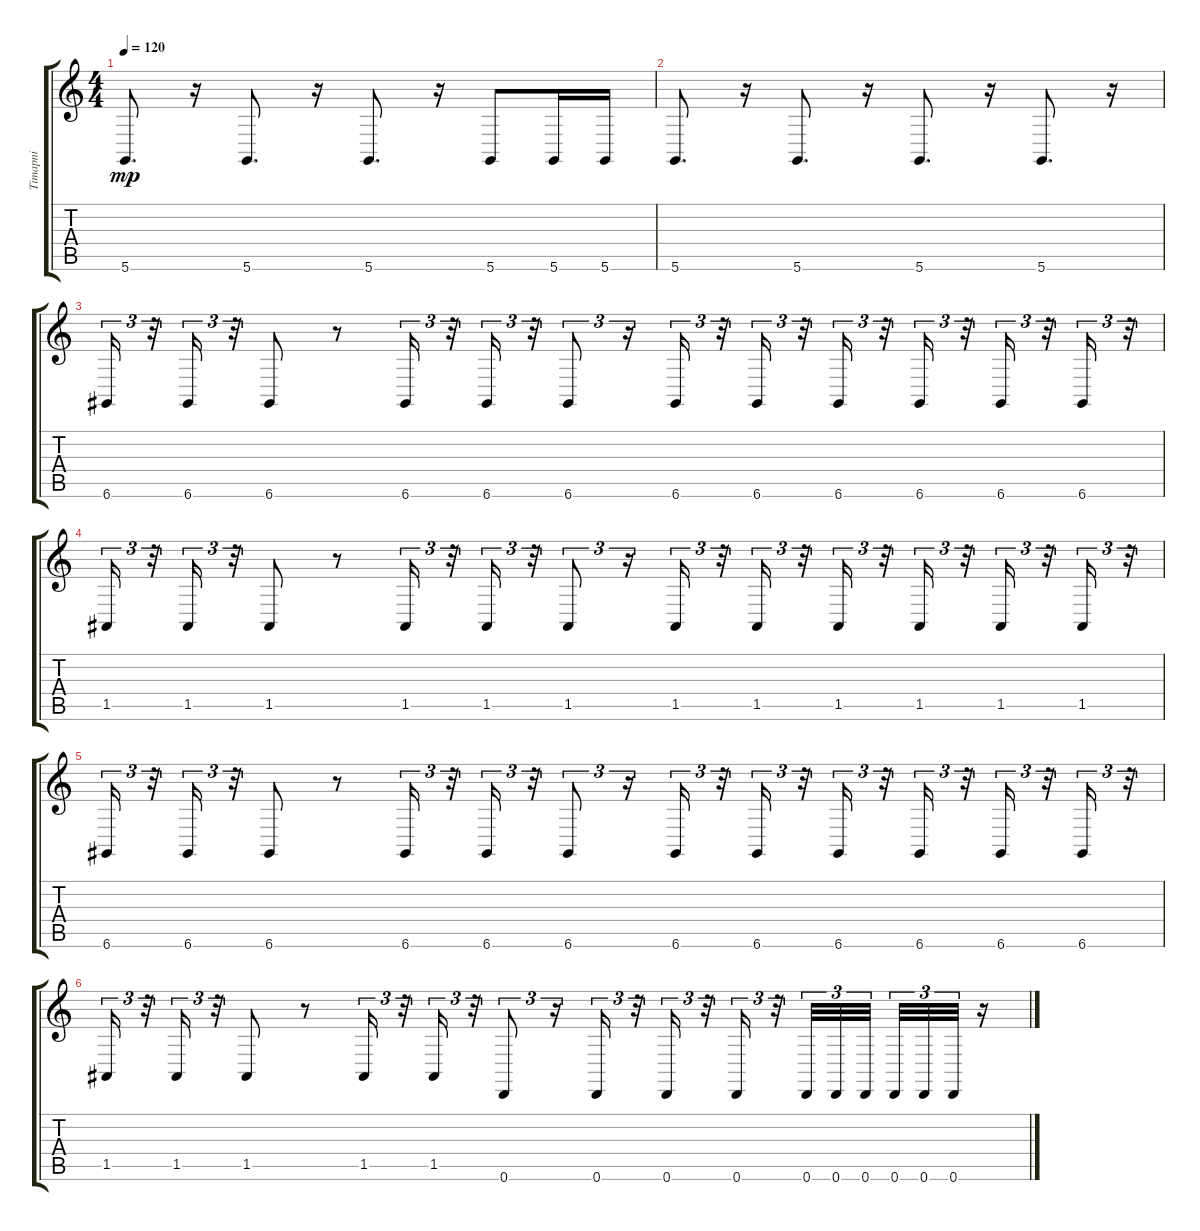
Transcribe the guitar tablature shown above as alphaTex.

\track ("Timapni" "Timapni") {instrument timpani}
\staff {score tabs}
\tuning (E4 B3 G3 D3 A2 D2) {hide}
\ts (4 4)
\tempo 120
\clef g2
\ks c
5.6.8{d dy mp} r.16 5.6.8{d} r.16 5.6.8{d} r.16 5.6.8 5.6.16 5.6.16 |
5.6.8{d} r.16 5.6.8{d} r.16 5.6.8{d} r.16 5.6.8{d} r.16 |
6.6.16{tu (3 2)} r.32{tu (3 2)} 6.6.16{tu (3 2)} r.32{tu (3 2)} 6.6.8 r.8 6.6.16{tu (3 2)} r.32{tu (3 2)} 6.6.16{tu (3 2)} r.32{tu (3 2)} 6.6.8{tu (3 2)} r.16{tu (3 2)} 6.6.16{tu (3 2)} r.32{tu (3 2)} 6.6.16{tu (3 2)} r.32{tu (3 2)} 6.6.16{tu (3 2)} r.32{tu (3 2)} 6.6.16{tu (3 2)} r.32{tu (3 2)} 6.6.16{tu (3 2)} r.32{tu (3 2)} 6.6.16{tu (3 2)} r.32{tu (3 2)} |
1.5.16{tu (3 2)} r.32{tu (3 2)} 1.5.16{tu (3 2)} r.32{tu (3 2)} 1.5.8 r.8 1.5.16{tu (3 2)} r.32{tu (3 2)} 1.5.16{tu (3 2)} r.32{tu (3 2)} 1.5.8{tu (3 2)} r.16{tu (3 2)} 1.5.16{tu (3 2)} r.32{tu (3 2)} 1.5.16{tu (3 2)} r.32{tu (3 2)} 1.5.16{tu (3 2)} r.32{tu (3 2)} 1.5.16{tu (3 2)} r.32{tu (3 2)} 1.5.16{tu (3 2)} r.32{tu (3 2)} 1.5.16{tu (3 2)} r.32{tu (3 2)} |
6.6.16{tu (3 2)} r.32{tu (3 2)} 6.6.16{tu (3 2)} r.32{tu (3 2)} 6.6.8 r.8 6.6.16{tu (3 2)} r.32{tu (3 2)} 6.6.16{tu (3 2)} r.32{tu (3 2)} 6.6.8{tu (3 2)} r.16{tu (3 2)} 6.6.16{tu (3 2)} r.32{tu (3 2)} 6.6.16{tu (3 2)} r.32{tu (3 2)} 6.6.16{tu (3 2)} r.32{tu (3 2)} 6.6.16{tu (3 2)} r.32{tu (3 2)} 6.6.16{tu (3 2)} r.32{tu (3 2)} 6.6.16{tu (3 2)} r.32{tu (3 2)} |
1.5.16{tu (3 2)} r.32{tu (3 2)} 1.5.16{tu (3 2)} r.32{tu (3 2)} 1.5.8 r.8 1.5.16{tu (3 2)} r.32{tu (3 2)} 1.5.16{tu (3 2)} r.32{tu (3 2)} 0.6.8{tu (3 2)} r.16{tu (3 2)} 0.6.16{tu (3 2)} r.32{tu (3 2)} 0.6.16{tu (3 2)} r.32{tu (3 2)} 0.6.16{tu (3 2)} r.32{tu (3 2)} 0.6.32{tu (3 2)} 0.6.32{tu (3 2)} 0.6.32{tu (3 2)} 0.6.32{tu (3 2)} 0.6.32{tu (3 2)} 0.6.32{tu (3 2)} r.16
